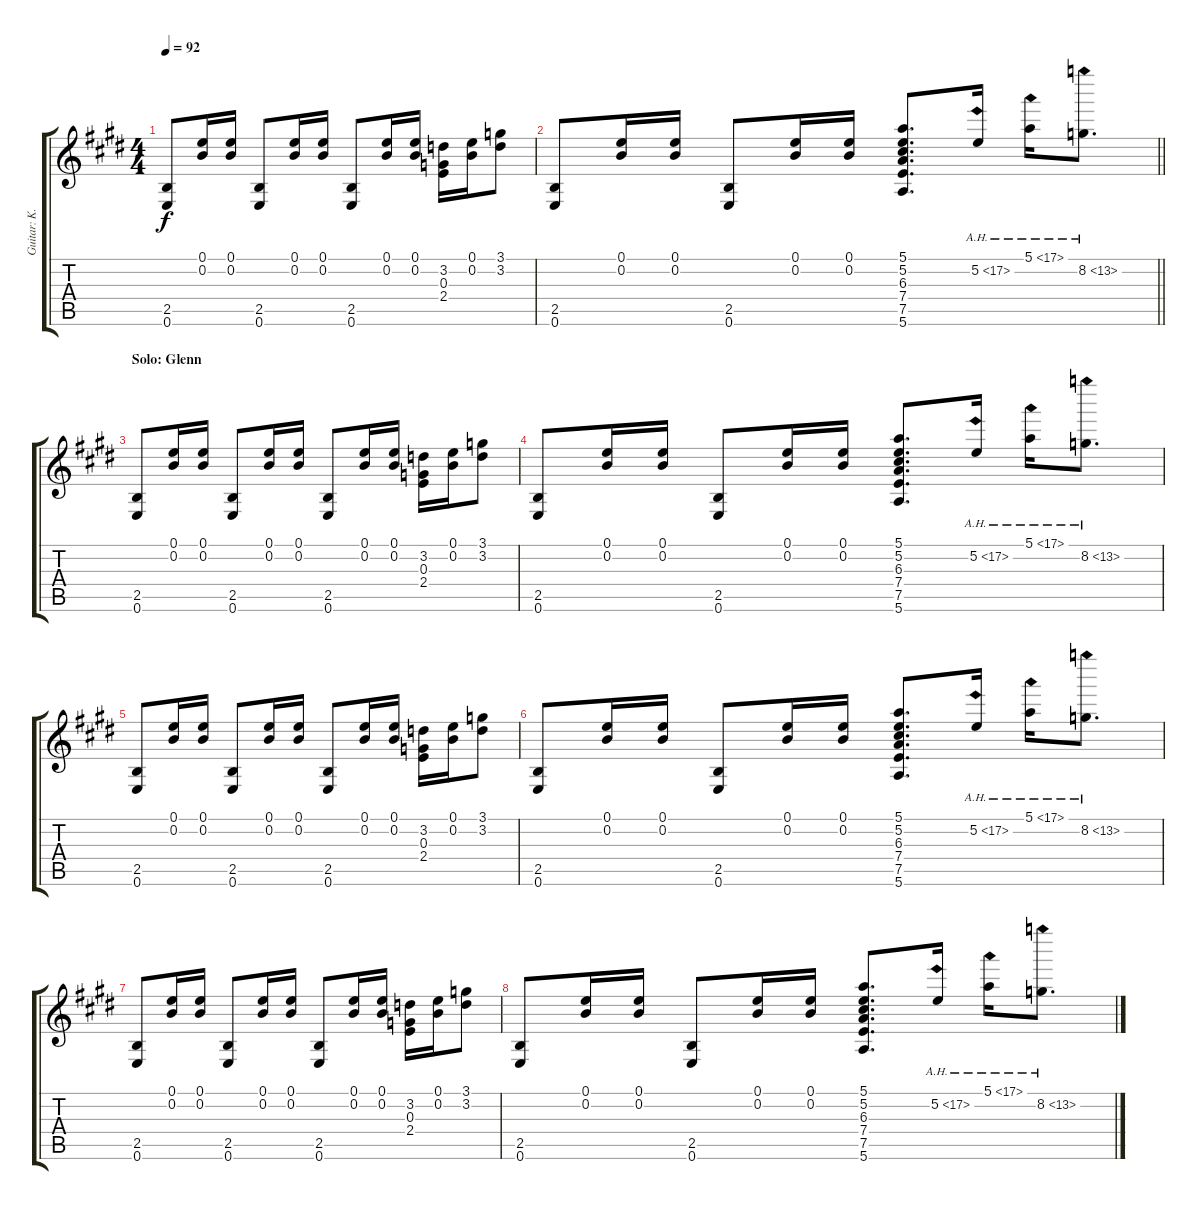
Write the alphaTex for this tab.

\track ("Guitar: K.K." "Guitar: K.") {instrument distortionguitar}
\staff {score tabs}
\tuning (E4 B3 G3 D3 A2 E2) {hide}
\ts (4 4)
\tempo 92
\clef g2
\ks e
(2.5 0.6).8{dy f} (0.1 0.2).16 (0.1 0.2).16 (2.5 0.6).8 (0.1 0.2).16 (0.1 0.2).16 (2.5 0.6).8 (0.1 0.2).16 (0.1 0.2).16 (3.2 0.3 2.4).16 (0.1 0.2).16 (3.1 3.2).8 |
\barLineRight lightlight
(2.5 0.6).8 (0.1 0.2).16 (0.1 0.2).16 (2.5 0.6).8 (0.1 0.2).16 (0.1 0.2).16 (5.1 5.2 6.3 7.4 7.5 5.6).8{d} 5.2{ah 12}.16 5.1{ah 12}.16 8.2{ah 5}.8{d} |
\section ("" "Solo: Glenn")
(2.5 0.6).8 (0.1 0.2).16 (0.1 0.2).16 (2.5 0.6).8 (0.1 0.2).16 (0.1 0.2).16 (2.5 0.6).8 (0.1 0.2).16 (0.1 0.2).16 (3.2 0.3 2.4).16 (0.1 0.2).16 (3.1 3.2).8 |
(2.5 0.6).8 (0.1 0.2).16 (0.1 0.2).16 (2.5 0.6).8 (0.1 0.2).16 (0.1 0.2).16 (5.1 5.2 6.3 7.4 7.5 5.6).8{d} 5.2{ah 12}.16 5.1{ah 12}.16 8.2{ah 5}.8{d} |
(2.5 0.6).8 (0.1 0.2).16 (0.1 0.2).16 (2.5 0.6).8 (0.1 0.2).16 (0.1 0.2).16 (2.5 0.6).8 (0.1 0.2).16 (0.1 0.2).16 (3.2 0.3 2.4).16 (0.1 0.2).16 (3.1 3.2).8 |
(2.5 0.6).8 (0.1 0.2).16 (0.1 0.2).16 (2.5 0.6).8 (0.1 0.2).16 (0.1 0.2).16 (5.1 5.2 6.3 7.4 7.5 5.6).8{d} 5.2{ah 12}.16 5.1{ah 12}.16 8.2{ah 5}.8{d} |
(2.5 0.6).8 (0.1 0.2).16 (0.1 0.2).16 (2.5 0.6).8 (0.1 0.2).16 (0.1 0.2).16 (2.5 0.6).8 (0.1 0.2).16 (0.1 0.2).16 (3.2 0.3 2.4).16 (0.1 0.2).16 (3.1 3.2).8 |
(2.5 0.6).8 (0.1 0.2).16 (0.1 0.2).16 (2.5 0.6).8 (0.1 0.2).16 (0.1 0.2).16 (5.1 5.2 6.3 7.4 7.5 5.6).8{d} 5.2{ah 12}.16 5.1{ah 12}.16 8.2{ah 5}.8{d}
